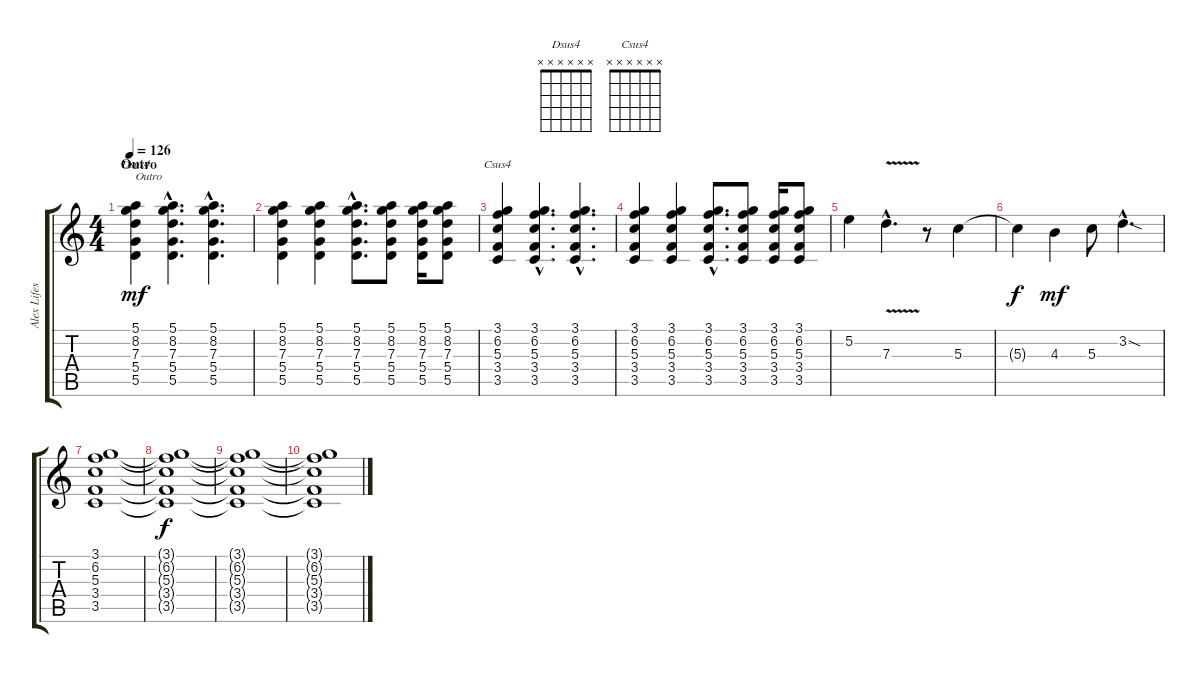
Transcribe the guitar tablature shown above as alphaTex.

\track ("Alex Lifeson 2" "Alex Lifes") {instrument distortionguitar}
\staff {score tabs}
\tuning (E4 B3 G3 D3 A2 E2) {hide}
\chord ("Dsus4" x x x x x x) {firstfret 0}
\chord ("Csus4" x x x x x x) {firstfret 0}
\ts (4 4)
\section ("" "Outro")
\tempo 126
\clef g2
\ks c
(5.1 8.2 7.3 5.4 5.5).4{ch "Dsus4" txt "Outro" dy mf} (5.1{hac} 8.2{hac} 7.3{hac} 5.4{hac} 5.5{hac}).4{d} (5.1{hac} 8.2{hac} 7.3{hac} 5.4{hac} 5.5{hac}).4{d} |
(5.1 8.2 7.3 5.4 5.5).4 (5.1 8.2 7.3 5.4 5.5).4 (5.1{hac} 8.2{hac} 7.3{hac} 5.4{hac} 5.5{hac}).8{d} (5.1 8.2 7.3 5.4 5.5).8 (5.1 8.2 7.3 5.4 5.5).16 (5.1 8.2 7.3 5.4 5.5).8 |
(3.1 6.2 5.3 3.4 3.5).4{ch "Csus4"} (3.1{hac} 6.2{hac} 5.3{hac} 3.4{hac} 3.5{hac}).4{d} (3.1{hac} 6.2{hac} 5.3{hac} 3.4{hac} 3.5{hac}).4{d} |
(3.1 6.2 5.3 3.4 3.5).4 (3.1 6.2 5.3 3.4 3.5).4 (3.1{hac} 6.2{hac} 5.3{hac} 3.4{hac} 3.5{hac}).8{d} (3.1 6.2 5.3 3.4 3.5).8 (3.1 6.2 5.3 3.4 3.5).16 (3.1 6.2 5.3 3.4 3.5).8 |
5.2.4 7.3{v hac}.4{d} r.8 5.3.4 |
5.3{t}.4{dy f} 4.3.4{dy mf} 5.3.8 3.2{sod hac}.4{d} |
(3.1 6.2 5.3 3.4 3.5).1 |
(3.1{t} 6.2{t} 5.3{t} 3.4{t} 3.5{t}).1{dy f} |
(3.1{t} 6.2{t} 5.3{t} 3.4{t} 3.5{t}).1 |
(3.1{t} 6.2{t} 5.3{t} 3.4{t} 3.5{t}).1
